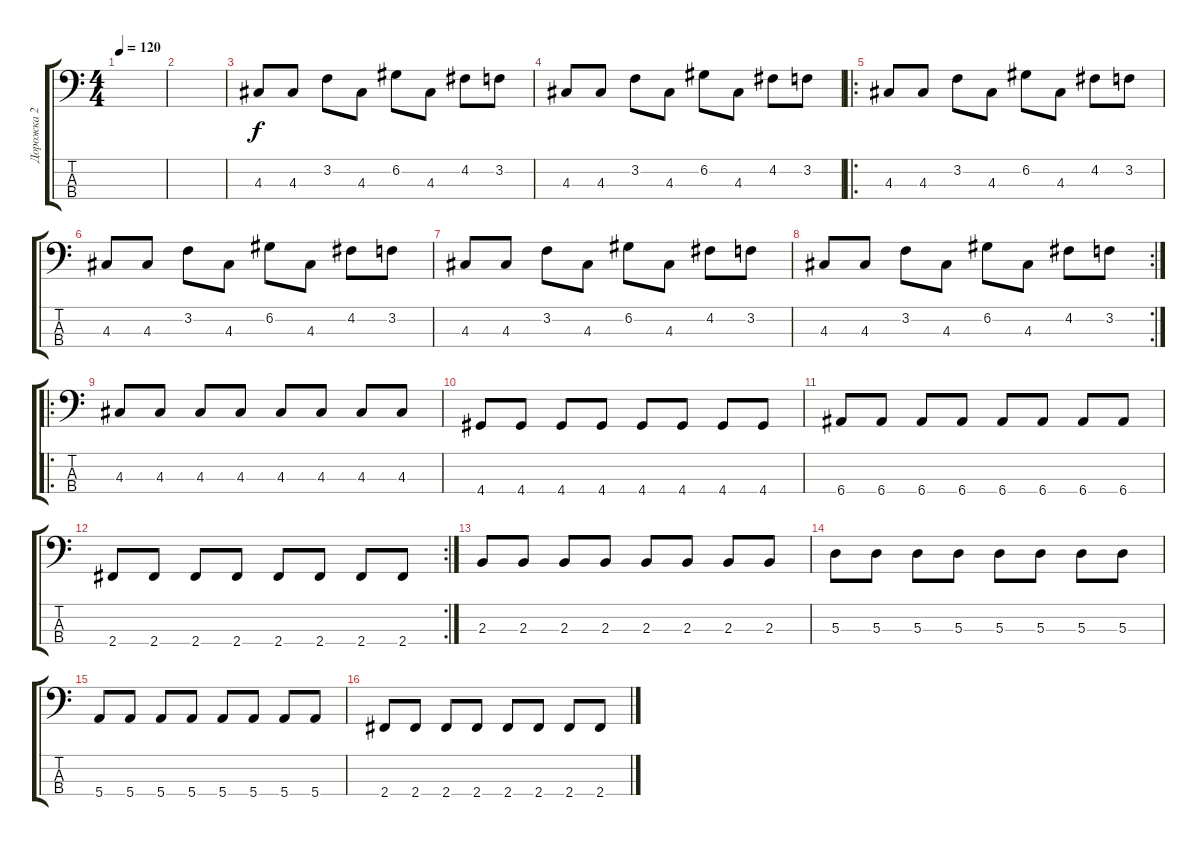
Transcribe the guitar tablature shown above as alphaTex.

\track ("Дорожка 2" "Дорожка 2") {instrument electricbasspick}
\staff {score tabs}
\tuning (G2 D2 A1 E1) {hide}
\ts (4 4)
\tempo 120
\clef f4
\ks c
|
|
4.3.8 4.3.8 3.2.8 4.3.8 6.2.8 4.3.8 4.2.8 3.2.8 |
4.3.8 4.3.8 3.2.8 4.3.8 6.2.8 4.3.8 4.2.8 3.2.8 |
\ro
4.3.8 4.3.8 3.2.8 4.3.8 6.2.8 4.3.8 4.2.8 3.2.8 |
4.3.8 4.3.8 3.2.8 4.3.8 6.2.8 4.3.8 4.2.8 3.2.8 |
4.3.8 4.3.8 3.2.8 4.3.8 6.2.8 4.3.8 4.2.8 3.2.8 |
\rc 2
4.3.8 4.3.8 3.2.8 4.3.8 6.2.8 4.3.8 4.2.8 3.2.8 |
\ro
4.3.8 4.3.8 4.3.8 4.3.8 4.3.8 4.3.8 4.3.8 4.3.8 |
4.4.8 4.4.8 4.4.8 4.4.8 4.4.8 4.4.8 4.4.8 4.4.8 |
6.4.8 6.4.8 6.4.8 6.4.8 6.4.8 6.4.8 6.4.8 6.4.8 |
\rc 2
2.4.8 2.4.8 2.4.8 2.4.8 2.4.8 2.4.8 2.4.8 2.4.8 |
2.3.8 2.3.8 2.3.8 2.3.8 2.3.8 2.3.8 2.3.8 2.3.8 |
5.3.8 5.3.8 5.3.8 5.3.8 5.3.8 5.3.8 5.3.8 5.3.8 |
5.4.8 5.4.8 5.4.8 5.4.8 5.4.8 5.4.8 5.4.8 5.4.8 |
2.4.8 2.4.8 2.4.8 2.4.8 2.4.8 2.4.8 2.4.8 2.4.8
